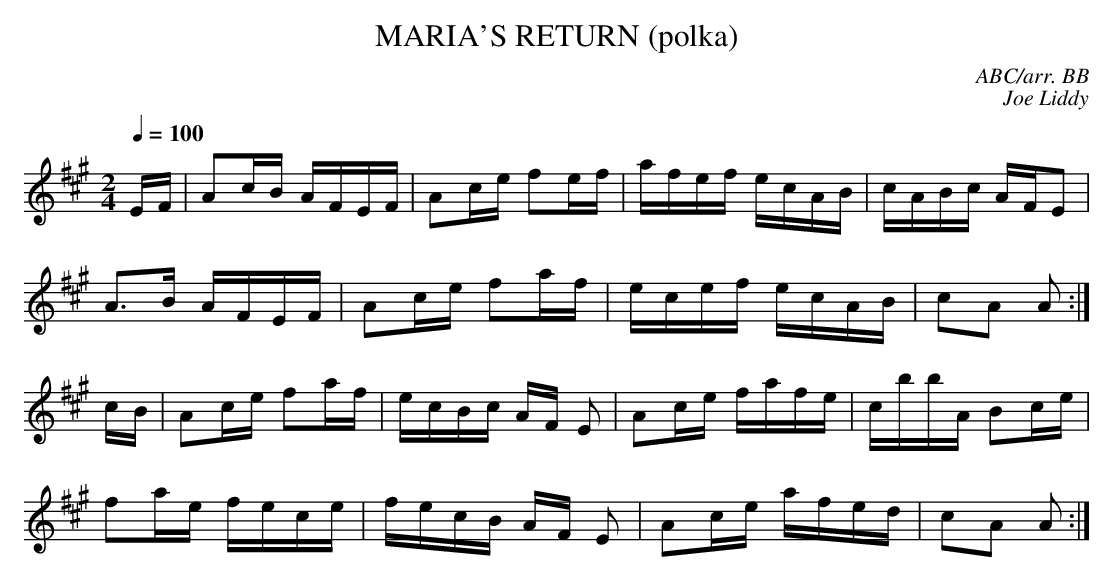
X:1
T:MARIA'S RETURN (polka)
C:ABC/arr. BB
C:Joe Liddy
Q:1/4=100
M:2/4
L:1/16
K:A
EF|A2cB AFEF|A2ce f2ef|afef ecAB|cABc AFE2 |
A3B AFEF|A2ce f2af|ecef ecAB|c2A2 A2 :|
cB|A2ce f2af|ecBc AF E2|A2ce fafe|cbbA B2ce |
f2ae fece|fecB AF E2|A2ce afed|c2A2 A2 :|
